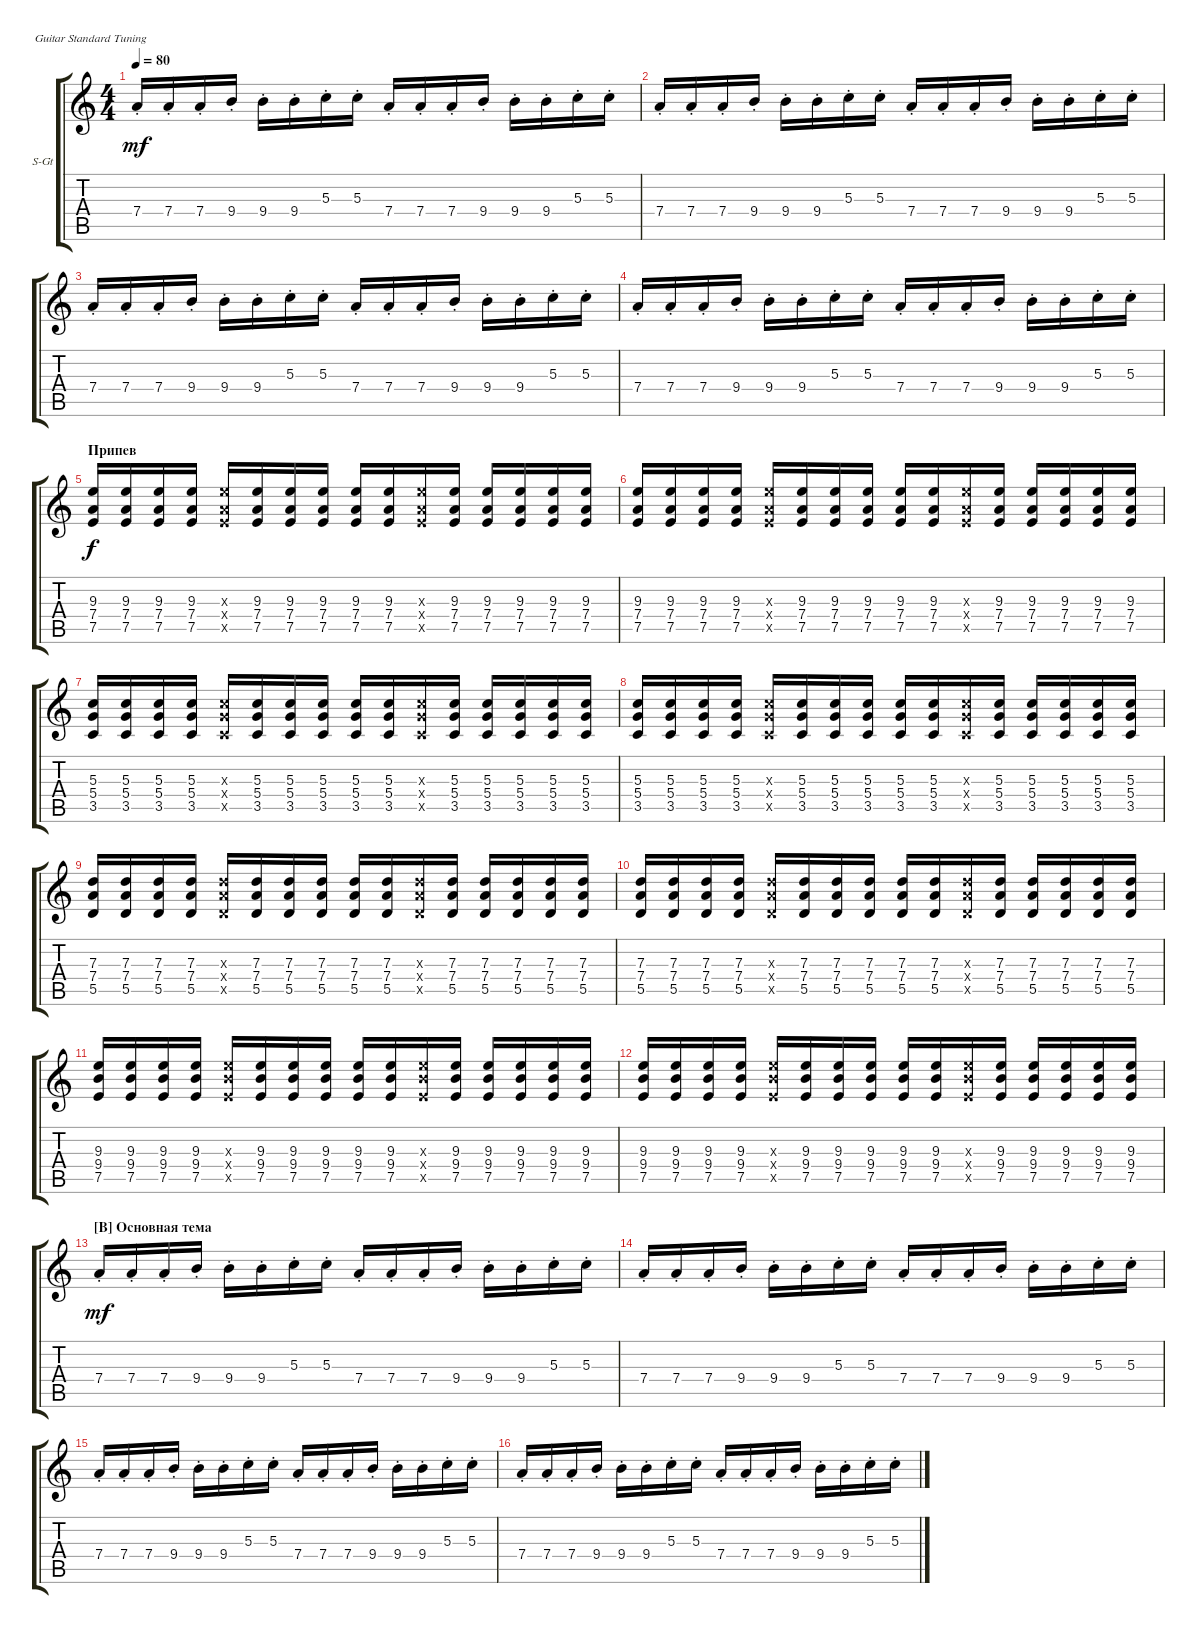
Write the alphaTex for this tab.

\defaultSystemsLayout 4
\bracketExtendMode groupsimilarinstruments
\firstSystemTrackNameOrientation horizontal
\otherSystemsTrackNameOrientation horizontal
\track ("Steel Guitar" "S-Gt") {instrument acousticguitarsteel}
\staff {score tabs}
\tuning (E4 B3 G3 D3 A2 E2)
\ts (4 4)
\tempo 80
\clef g2
\ks c
7.4{st}.16{dy mf} 7.4{st}.16 7.4{st}.16 9.4{st}.16 9.4{st}.16 9.4{st}.16 5.3{st}.16 5.3{st}.16 7.4{st}.16 7.4{st}.16 7.4{st}.16 9.4{st}.16 9.4{st}.16 9.4{st}.16 5.3{st}.16 5.3{st}.16 |
7.4{st}.16 7.4{st}.16 7.4{st}.16 9.4{st}.16 9.4{st}.16 9.4{st}.16 5.3{st}.16 5.3{st}.16 7.4{st}.16 7.4{st}.16 7.4{st}.16 9.4{st}.16 9.4{st}.16 9.4{st}.16 5.3{st}.16 5.3{st}.16 |
7.4{st}.16 7.4{st}.16 7.4{st}.16 9.4{st}.16 9.4{st}.16 9.4{st}.16 5.3{st}.16 5.3{st}.16 7.4{st}.16 7.4{st}.16 7.4{st}.16 9.4{st}.16 9.4{st}.16 9.4{st}.16 5.3{st}.16 5.3{st}.16 |
7.4{st}.16 7.4{st}.16 7.4{st}.16 9.4{st}.16 9.4{st}.16 9.4{st}.16 5.3{st}.16 5.3{st}.16 7.4{st}.16 7.4{st}.16 7.4{st}.16 9.4{st}.16 9.4{st}.16 9.4{st}.16 5.3{st}.16 5.3{st}.16 |
\section ("" "Припев")
(7.5 7.4 9.3).16{dy f} (7.5 7.4 9.3).16 (7.5 7.4 9.3).16 (7.5 7.4 9.3).16 (7.5{x} 7.4{x} 9.3{x}).16 (7.5 7.4 9.3).16 (7.5 7.4 9.3).16 (7.5 7.4 9.3).16 (7.5 7.4 9.3).16 (7.5 7.4 9.3).16 (7.5{x} 7.4{x} 9.3{x}).16 (7.5 7.4 9.3).16 (7.5 7.4 9.3).16 (7.5 7.4 9.3).16 (7.5 7.4 9.3).16 (7.5 7.4 9.3).16 |
(7.5 7.4 9.3).16 (7.5 7.4 9.3).16 (7.5 7.4 9.3).16 (7.5 7.4 9.3).16 (7.5{x} 7.4{x} 9.3{x}).16 (7.5 7.4 9.3).16 (7.5 7.4 9.3).16 (7.5 7.4 9.3).16 (7.5 7.4 9.3).16 (7.5 7.4 9.3).16 (7.5{x} 7.4{x} 9.3{x}).16 (7.5 7.4 9.3).16 (7.5 7.4 9.3).16 (7.5 7.4 9.3).16 (7.5 7.4 9.3).16 (7.5 7.4 9.3).16 |
(3.5 5.4 5.3).16 (3.5 5.4 5.3).16 (3.5 5.4 5.3).16 (3.5 5.4 5.3).16 (3.5{x} 5.4{x} 5.3{x}).16 (3.5 5.4 5.3).16 (3.5 5.4 5.3).16 (3.5 5.4 5.3).16 (3.5 5.4 5.3).16 (3.5 5.4 5.3).16 (3.5{x} 5.4{x} 5.3{x}).16 (3.5 5.4 5.3).16 (3.5 5.4 5.3).16 (3.5 5.4 5.3).16 (3.5 5.4 5.3).16 (3.5 5.4 5.3).16 |
(3.5 5.4 5.3).16 (3.5 5.4 5.3).16 (3.5 5.4 5.3).16 (3.5 5.4 5.3).16 (3.5{x} 5.4{x} 5.3{x}).16 (3.5 5.4 5.3).16 (3.5 5.4 5.3).16 (3.5 5.4 5.3).16 (3.5 5.4 5.3).16 (3.5 5.4 5.3).16 (3.5{x} 5.4{x} 5.3{x}).16 (3.5 5.4 5.3).16 (3.5 5.4 5.3).16 (3.5 5.4 5.3).16 (3.5 5.4 5.3).16 (3.5 5.4 5.3).16 |
(5.5 7.4 7.3).16 (5.5 7.4 7.3).16 (5.5 7.4 7.3).16 (5.5 7.4 7.3).16 (5.5{x} 7.4{x} 7.3{x}).16 (5.5 7.4 7.3).16 (5.5 7.4 7.3).16 (5.5 7.4 7.3).16 (5.5 7.4 7.3).16 (5.5 7.4 7.3).16 (5.5{x} 7.4{x} 7.3{x}).16 (5.5 7.4 7.3).16 (5.5 7.4 7.3).16 (5.5 7.4 7.3).16 (5.5 7.4 7.3).16 (5.5 7.4 7.3).16 |
(5.5 7.4 7.3).16 (5.5 7.4 7.3).16 (5.5 7.4 7.3).16 (5.5 7.4 7.3).16 (5.5{x} 7.4{x} 7.3{x}).16 (5.5 7.4 7.3).16 (5.5 7.4 7.3).16 (5.5 7.4 7.3).16 (5.5 7.4 7.3).16 (5.5 7.4 7.3).16 (5.5{x} 7.4{x} 7.3{x}).16 (5.5 7.4 7.3).16 (5.5 7.4 7.3).16 (5.5 7.4 7.3).16 (5.5 7.4 7.3).16 (5.5 7.4 7.3).16 |
(9.3 9.4 7.5).16 (9.3 9.4 7.5).16 (9.3 9.4 7.5).16 (9.3 9.4 7.5).16 (9.3{x} 9.4{x} 7.5{x}).16 (9.3 9.4 7.5).16 (9.3 9.4 7.5).16 (9.3 9.4 7.5).16 (9.3 9.4 7.5).16 (9.3 9.4 7.5).16 (9.3{x} 9.4{x} 7.5{x}).16 (9.3 9.4 7.5).16 (9.3 9.4 7.5).16 (9.3 9.4 7.5).16 (9.3 9.4 7.5).16 (9.3 9.4 7.5).16 |
(9.3 9.4 7.5).16 (9.3 9.4 7.5).16 (9.3 9.4 7.5).16 (9.3 9.4 7.5).16 (9.3{x} 9.4{x} 7.5{x}).16 (9.3 9.4 7.5).16 (9.3 9.4 7.5).16 (9.3 9.4 7.5).16 (9.3 9.4 7.5).16 (9.3 9.4 7.5).16 (9.3{x} 9.4{x} 7.5{x}).16 (9.3 9.4 7.5).16 (9.3 9.4 7.5).16 (9.3 9.4 7.5).16 (9.3 9.4 7.5).16 (9.3 9.4 7.5).16 |
\section ("B" "Основная тема")
7.4{st}.16{dy mf} 7.4{st}.16 7.4{st}.16 9.4{st}.16 9.4{st}.16 9.4{st}.16 5.3{st}.16 5.3{st}.16 7.4{st}.16 7.4{st}.16 7.4{st}.16 9.4{st}.16 9.4{st}.16 9.4{st}.16 5.3{st}.16 5.3{st}.16 |
7.4{st}.16 7.4{st}.16 7.4{st}.16 9.4{st}.16 9.4{st}.16 9.4{st}.16 5.3{st}.16 5.3{st}.16 7.4{st}.16 7.4{st}.16 7.4{st}.16 9.4{st}.16 9.4{st}.16 9.4{st}.16 5.3{st}.16 5.3{st}.16 |
7.4{st}.16 7.4{st}.16 7.4{st}.16 9.4{st}.16 9.4{st}.16 9.4{st}.16 5.3{st}.16 5.3{st}.16 7.4{st}.16 7.4{st}.16 7.4{st}.16 9.4{st}.16 9.4{st}.16 9.4{st}.16 5.3{st}.16 5.3{st}.16 |
7.4{st}.16 7.4{st}.16 7.4{st}.16 9.4{st}.16 9.4{st}.16 9.4{st}.16 5.3{st}.16 5.3{st}.16 7.4{st}.16 7.4{st}.16 7.4{st}.16 9.4{st}.16 9.4{st}.16 9.4{st}.16 5.3{st}.16 5.3{st}.16
